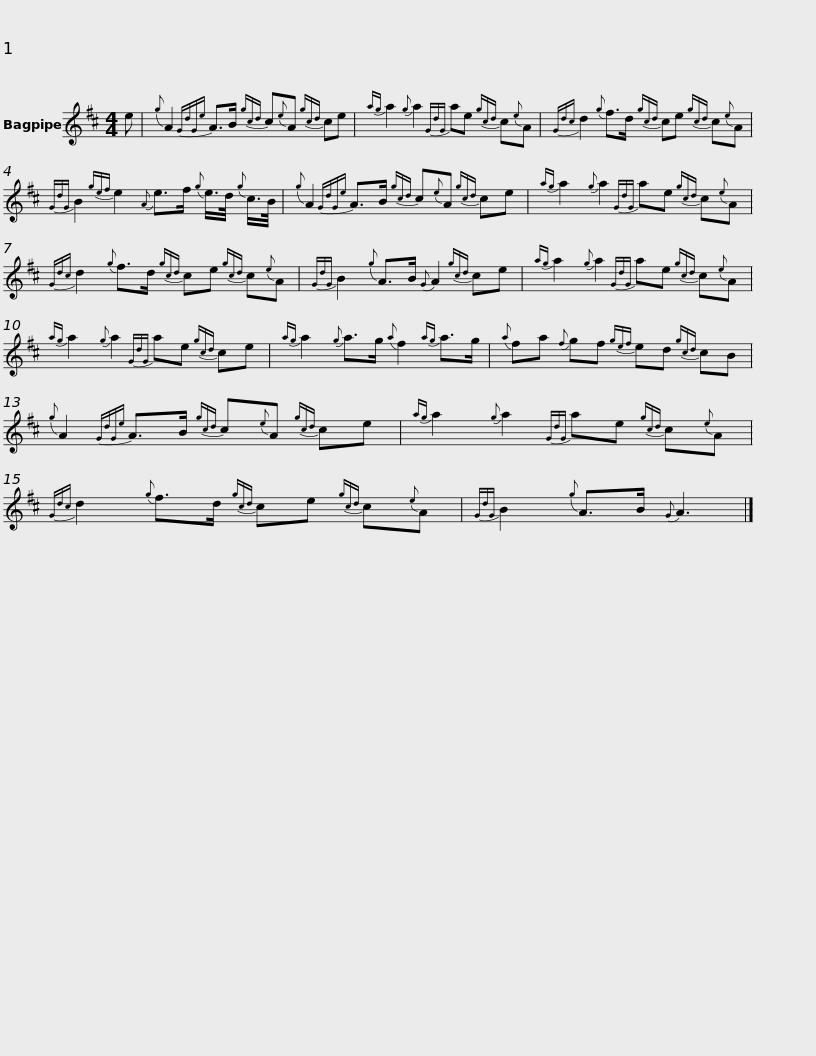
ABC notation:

X:1
L:1/8
M:4/4
I:linebreak $
K:D
V:1 treble
V:1
 e |{g} A2{GdGe} A>B{gcd} c{e}A{gcd} ce |{ag} a2{g} a2{GdG} ae{gcd} c{e}A |{Gdc} d2{g} f>d{gcd} ce{gcd} c{e}A |${GdG} B2{gef} e2{A} e>f{g} e/>d/{g} c/>B/ | %5
{g} A2{GdGe} A>B{gcd} c{e}A{gcd} ce |{ag} a2{g} a2{GdG} ae{gcd} c{e}A |${Gdc} d2{g} f>d{gcd} ce{gcd} c{e}A |{GdG} B2{g} A>B{G} A2{gcd} ce |{ag} a2{g} a2{GdG} ae{gcd} c{e}A |$ %10
{ag} a2{g} a2{GdG} ae{gcd} ce |{ag} a2{g} a>g{a} f2{ag} a>g |{a} fa{f} gf{gef} ed{gcd} cB |${g} A2{GdGe} A>B{gcd} c{e}A{gcd} ce |{ag} a2{g} a2{GdG} ae{gcd} c{e}A | %15
{Gdc} d2{g} f>d{gcd} ce{gcd} c{e}A |{GdG} B2{g} A>B{G} A3 |] %17
